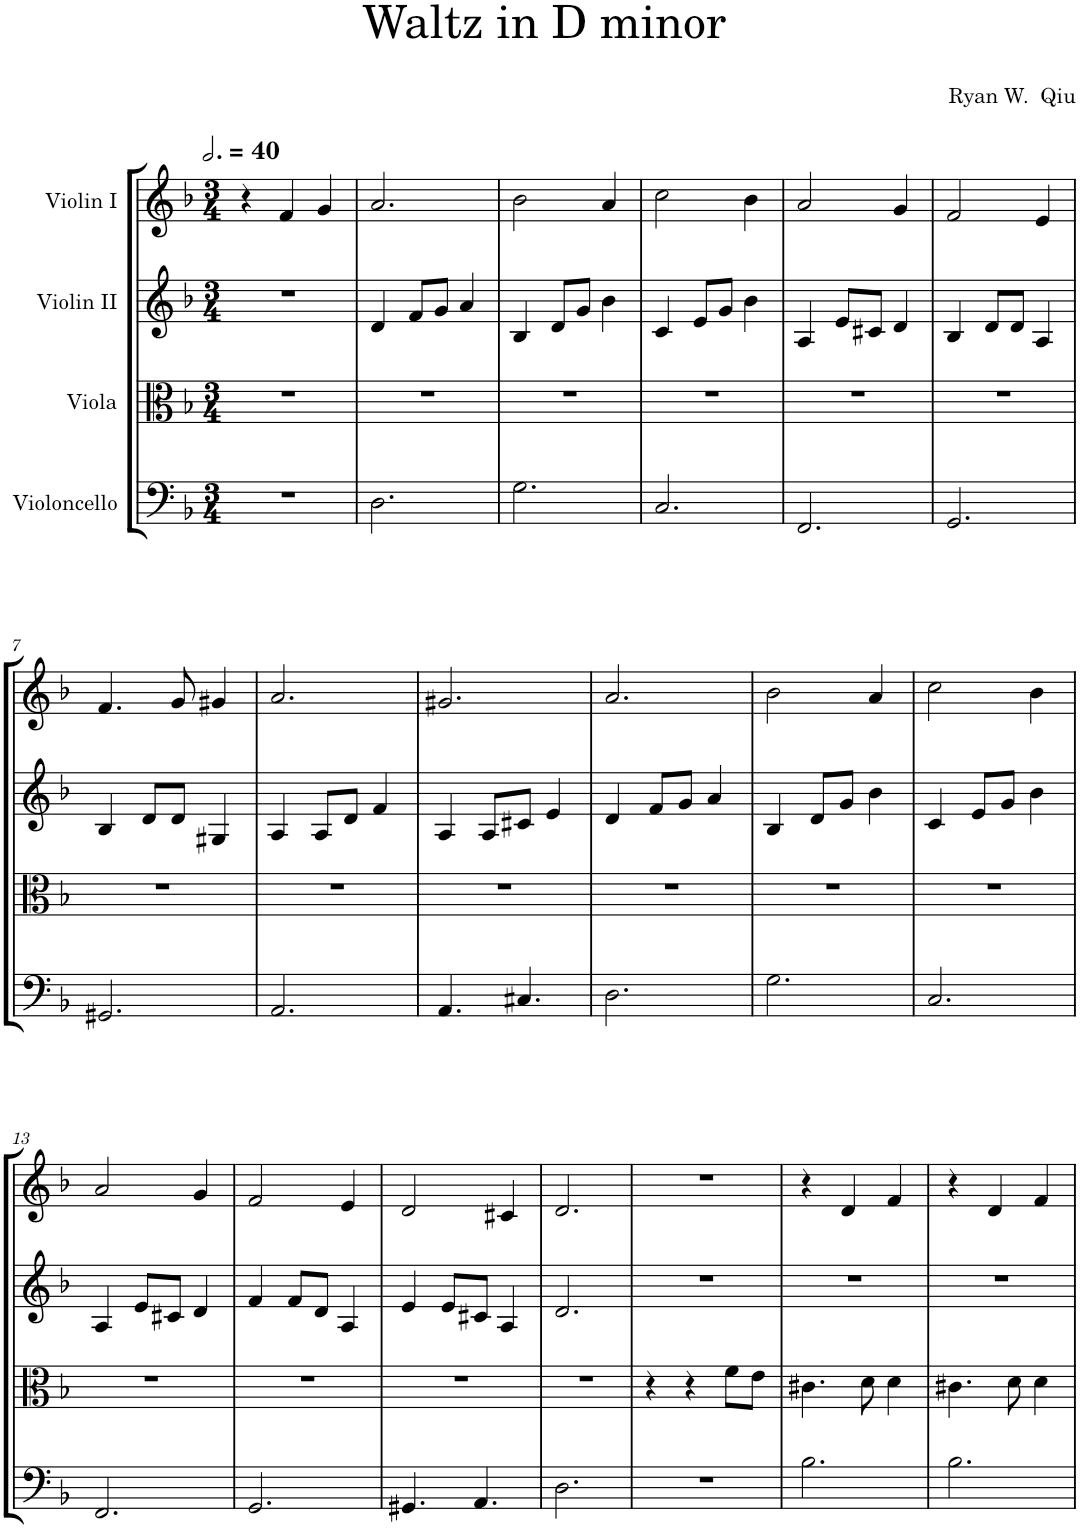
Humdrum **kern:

**kern	**kern	**kern	**kern
*part4	*part3	*part2	*part1
*staff4	*staff3	*staff2	*staff1
*I"Violoncello	*I"Viola	*I"Violin II	*I"Violin I
*I'Vc	*I'Vla	*I'Vln	*I'Vln
*clefF4	*clefC3	*clefG2	*clefG2
*k[b-]	*k[b-]	*k[b-]	*k[b-]
*M3/4	*M3/4	*M3/4	*M3/4
*MM120	*MM120	*MM120	*MM120
=1	=1	=1	=1
2.r	2.r	2.r	4r
.	.	.	4f/
.	.	.	4g/
=2	=2	=2	=2
2.D\	2.r	4d/	2.a/
.	.	8f/L	.
.	.	8g/J	.
.	.	4a/	.
=3	=3	=3	=3
2.G\	2.r	4B-/	2b-\
.	.	8d/L	.
.	.	8g/J	.
.	.	4b-\	4a/
=4	=4	=4	=4
2.C/	2.r	4c/	2cc\
.	.	8e/L	.
.	.	8g/J	.
.	.	4b-\	4b-\
=5	=5	=5	=5
2.FF/	2.r	4A/	2a/
.	.	8e/L	.
.	.	8c#X/J	.
.	.	4d/	4g/
=6	=6	=6	=6
2.GG/	2.r	4B-/	2f/
.	.	8d/L	.
.	.	8d/J	.
.	.	4A/	4e/
!!LO:LB:g=z
=7	=7	=7	=7
2.GG#X/	2.r	4B-/	4.f/
.	.	8d/L	.
.	.	8d/J	8g/
.	.	4G#X/	4g#X/
=8	=8	=8	=8
2.AA/	2.r	4A/	2.a/
.	.	8A/L	.
.	.	8d/J	.
.	.	4f/	.
=9	=9	=9	=9
4.AA/	2.r	4A/	2.g#X/
.	.	8A/L	.
4.C#X/	.	8c#X/J	.
.	.	4e/	.
=10	=10	=10	=10
2.D\	2.r	4d/	2.a/
.	.	8f/L	.
.	.	8g/J	.
.	.	4a/	.
=11	=11	=11	=11
2.G\	2.r	4B-/	2b-\
.	.	8d/L	.
.	.	8g/J	.
.	.	4b-\	4a/
=12	=12	=12	=12
2.C/	2.r	4c/	2cc\
.	.	8e/L	.
.	.	8g/J	.
.	.	4b-\	4b-\
!!LO:LB:g=z
=13	=13	=13	=13
2.FF/	2.r	4A/	2a/
.	.	8e/L	.
.	.	8c#X/J	.
.	.	4d/	4g/
=14	=14	=14	=14
2.GG/	2.r	4f/	2f/
.	.	8f/L	.
.	.	8d/J	.
.	.	4A/	4e/
=15	=15	=15	=15
4.GG#X/	2.r	4e/	2d/
.	.	8e/L	.
4.AA/	.	8c#X/J	.
.	.	4A/	4c#X/
=16	=16	=16	=16
2.D\	2.r	2.d/	2.d/
=17	=17	=17	=17
2.r	4r	2.r	2.r
.	4r	.	.
.	8f\L	.	.
.	8e\J	.	.
=18	=18	=18	=18
2.B-\	4.c#X\	2.r	4r
.	.	.	4d/
.	8d\	.	.
.	4d\	.	4f/
=19	=19	=19	=19
2.B-\	4.c#X\	2.r	4r
.	.	.	4d/
.	8d\	.	.
.	4d\	.	4f/
=	=	=	=
*-	*-	*-	*-
